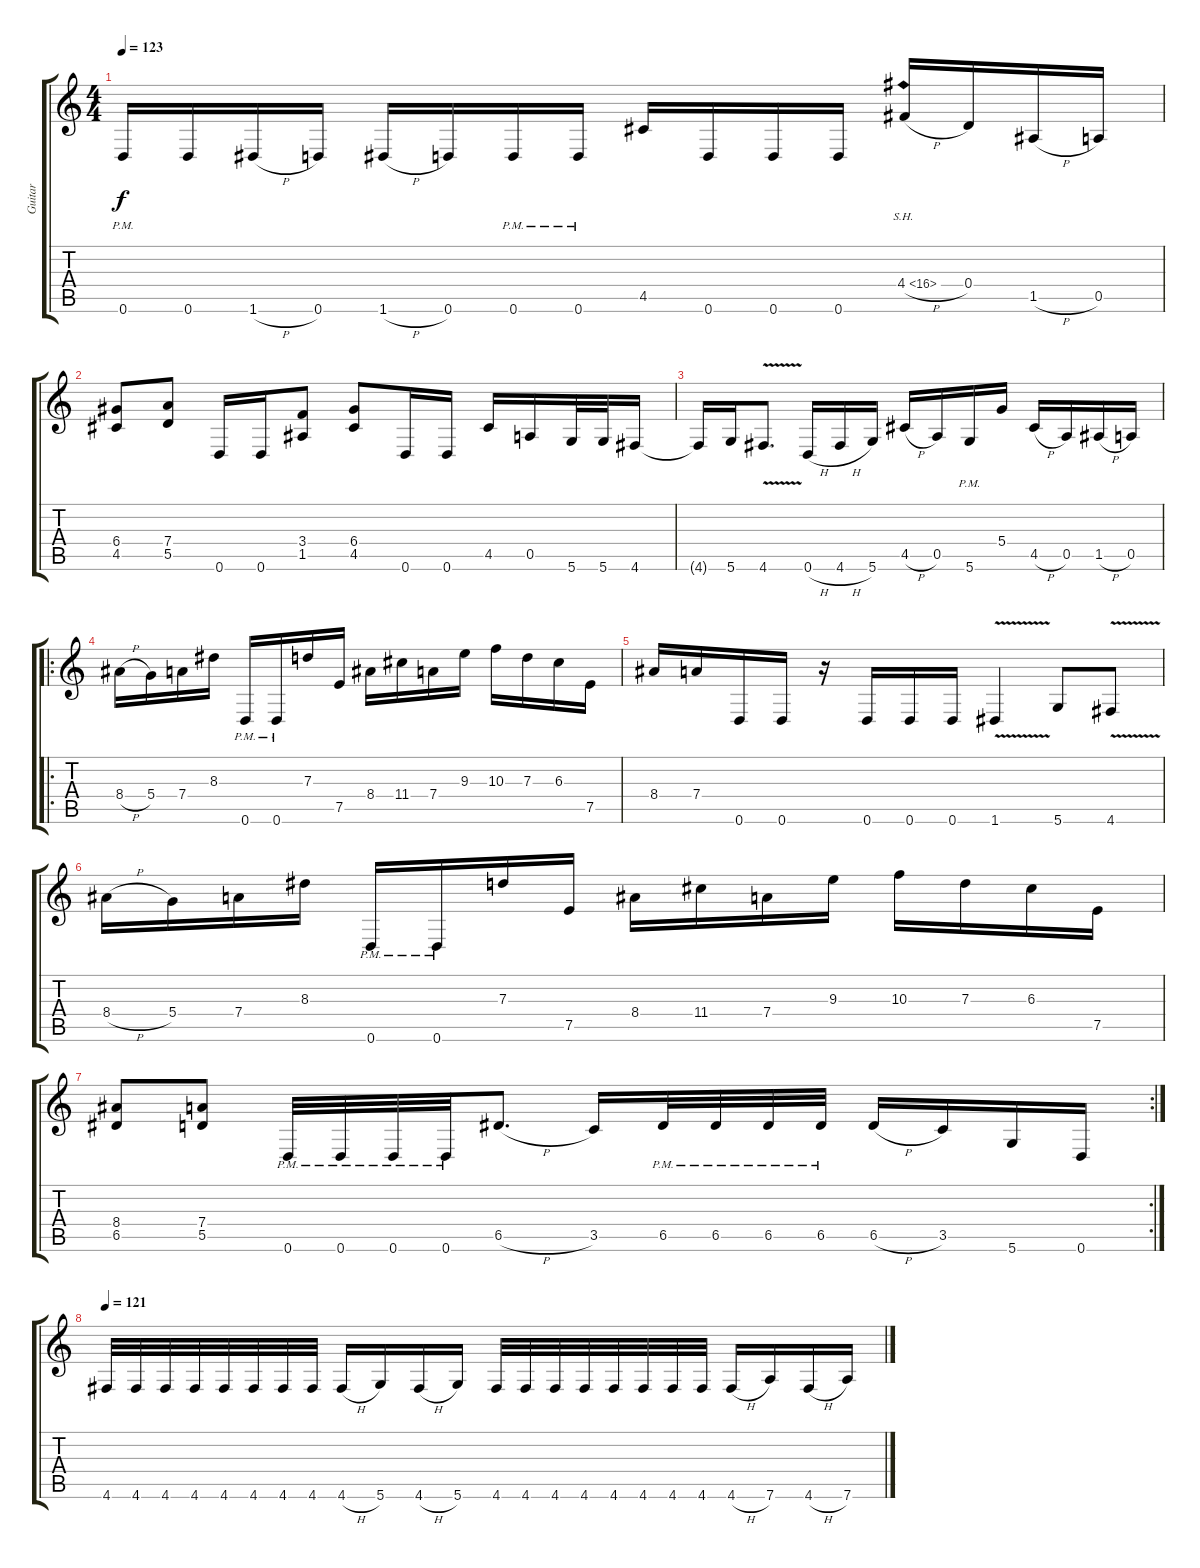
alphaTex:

\track ("Guitar" "Guitar") {instrument distortionguitar}
\staff {score tabs}
\tuning (E4 B3 G3 D3 A2 D2) {hide}
\ts (4 4)
\tempo 123
\clef g2
\ks c
0.6{pm}.16{dy f} 0.6.16 1.6{h}.16 0.6.16 1.6{h}.16 0.6.16 0.6{pm}.16 0.6{pm}.16 4.5.16 0.6.16 0.6.16 0.6.16 4.4{sh 12 h}.16 0.4.16 1.5{h}.16 0.5.16 |
(6.4 4.5).8 (7.4 5.5).8 0.6.16 0.6.16 (3.4 1.5).8 (6.4 4.5).8 0.6.16 0.6.16 4.5.16 0.5.16 5.6.32 5.6.32 4.6.16 |
4.6{t}.16 5.6.16 4.6{v}.8{d} 0.6{h}.16 4.6{h}.16 5.6.16 4.5{h}.16 0.5.16 5.6{pm}.16 5.4.16 4.5{h}.16 0.5.16 1.5{h}.16 0.5.16 |
\ro
8.4{h}.16 5.4.16 7.4.16 8.3.16 0.6{pm}.16 0.6{pm}.16 7.3.16 7.5.16 8.4.16 11.4.16 7.4.16 9.3.16 10.3.16 7.3.16 6.3.16 7.5.16 |
8.4.16 7.4.16 0.6.16 0.6.16 r.16 0.6.16 0.6.16 0.6.16 1.6{v}.4 5.6.8 4.6{v}.8 |
8.4{h}.16 5.4.16 7.4.16 8.3.16 0.6{pm}.16 0.6{pm}.16 7.3.16 7.5.16 8.4.16 11.4.16 7.4.16 9.3.16 10.3.16 7.3.16 6.3.16 7.5.16 |
\rc 2
(8.4 6.5).8 (7.4 5.5).8 0.6{pm}.32 0.6{pm}.32 0.6{pm}.32 0.6{pm}.32 6.5{h}.8{d} 3.5.16 6.5{pm}.32 6.5{pm}.32 6.5{pm}.32 6.5{pm}.32 6.5{h}.16 3.5.16 5.6.16 0.6.16 |
\tempo 121
4.6.32 4.6.32 4.6.32 4.6.32 4.6.32 4.6.32 4.6.32 4.6.32 4.6{h}.16 5.6.16 4.6{h}.16 5.6.16 4.6.32 4.6.32 4.6.32 4.6.32 4.6.32 4.6.32 4.6.32 4.6.32 4.6{h}.16 7.6.16 4.6{h}.16 7.6.16
